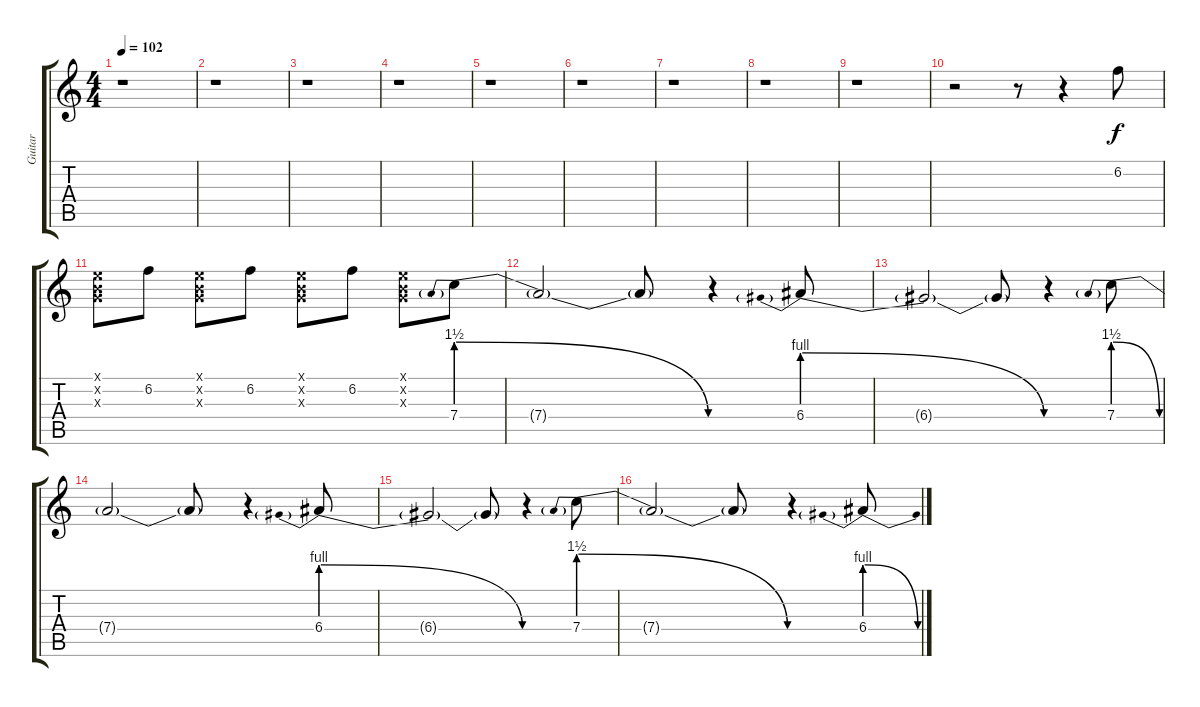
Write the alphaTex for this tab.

\track ("Guitar" "Guitar") {instrument overdrivenguitar}
\staff {score tabs}
\tuning (E4 B3 G3 D3 A2 E2) {hide}
\ts (4 4)
\tempo 102
\clef g2
\ks c
r.1{dy f} |
r.1 |
r.1 |
r.1 |
r.1 |
r.1 |
r.1 |
r.1 |
r.1 |
r.2 r.8 r.4 6.2.8 |
(0.1{x} 0.2{x} 0.3{x}).8 6.2.8 (0.1{x} 0.2{x} 0.3{x}).8 6.2.8 (0.1{x} 0.2{x} 0.3{x}).8 6.2.8 (0.1{x} 0.2{x} 0.3{x}).8 7.4{be (prebendrelease 0 6 60 0)}.8 |
7.4{t}.2 7.4{t}.8 r.4 6.4{be (prebendrelease 0 4 60 0)}.8 |
6.4{t}.2 6.4{t}.8 r.4 7.4{be (prebendrelease 0 6 60 0)}.8 |
7.4{t}.2 7.4{t}.8 r.4 6.4{be (prebendrelease 0 4 60 0)}.8 |
6.4{t}.2 6.4{t}.8 r.4 7.4{be (prebendrelease 0 6 60 0)}.8 |
7.4{t}.2 7.4{t}.8 r.4 6.4{be (prebendrelease 0 4 60 0)}.8
